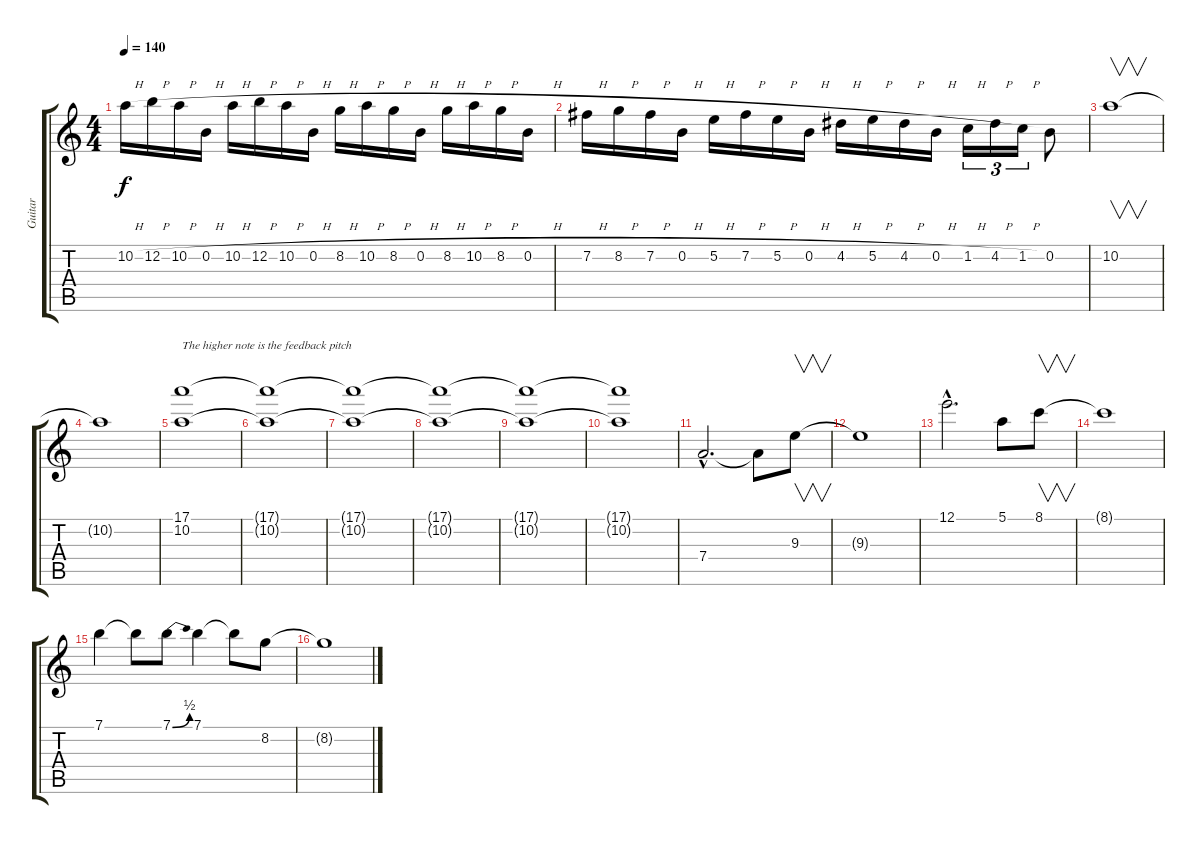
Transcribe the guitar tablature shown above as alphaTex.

\track ("Guitar" "Guitar") {instrument overdrivenguitar}
\staff {score tabs}
\tuning (E4 B3 G3 D3 A2 E2) {hide}
\ts (4 4)
\tempo 140
\clef g2
\ks c
10.2{h}.16{dy f} 12.2{h}.16 10.2{h}.16 0.2{h}.16 10.2{h}.16 12.2{h}.16 10.2{h}.16 0.2{h}.16 8.2{h}.16 10.2{h}.16 8.2{h}.16 0.2{h}.16 8.2{h}.16 10.2{h}.16 8.2{h}.16 0.2{h}.16 |
7.2{h}.16 8.2{h}.16 7.2{h}.16 0.2{h}.16 5.2{h}.16 7.2{h}.16 5.2{h}.16 0.2{h}.16 4.2{h}.16 5.2{h}.16 4.2{h}.16 0.2{h}.16 1.2{h}.16{tu (3 2)} 4.2{h}.16{tu (3 2)} 1.2{h}.16{tu (3 2)} 0.2.8 |
10.2.1{v} |
10.2{t}.1 |
(17.1 10.2).1{txt "The higher note is the feedback pitch"} |
(17.1{t} 10.2{t}).1 |
(17.1{t} 10.2{t}).1 |
(17.1{t} 10.2{t}).1 |
(17.1{t} 10.2{t}).1 |
(17.1{t} 10.2{t}).1 |
7.4{hac}.2{d} 7.4{t}.8 9.3.8{v} |
9.3{t}.1 |
12.1{hac}.2{d} 5.1.8 8.1.8{v} |
8.1{t}.1 |
7.1.4 7.1{t}.8 7.1{be (bend 0 0 60 2)}.8 7.1.4 7.1{t}.8 8.2.8 |
8.2{t}.1
